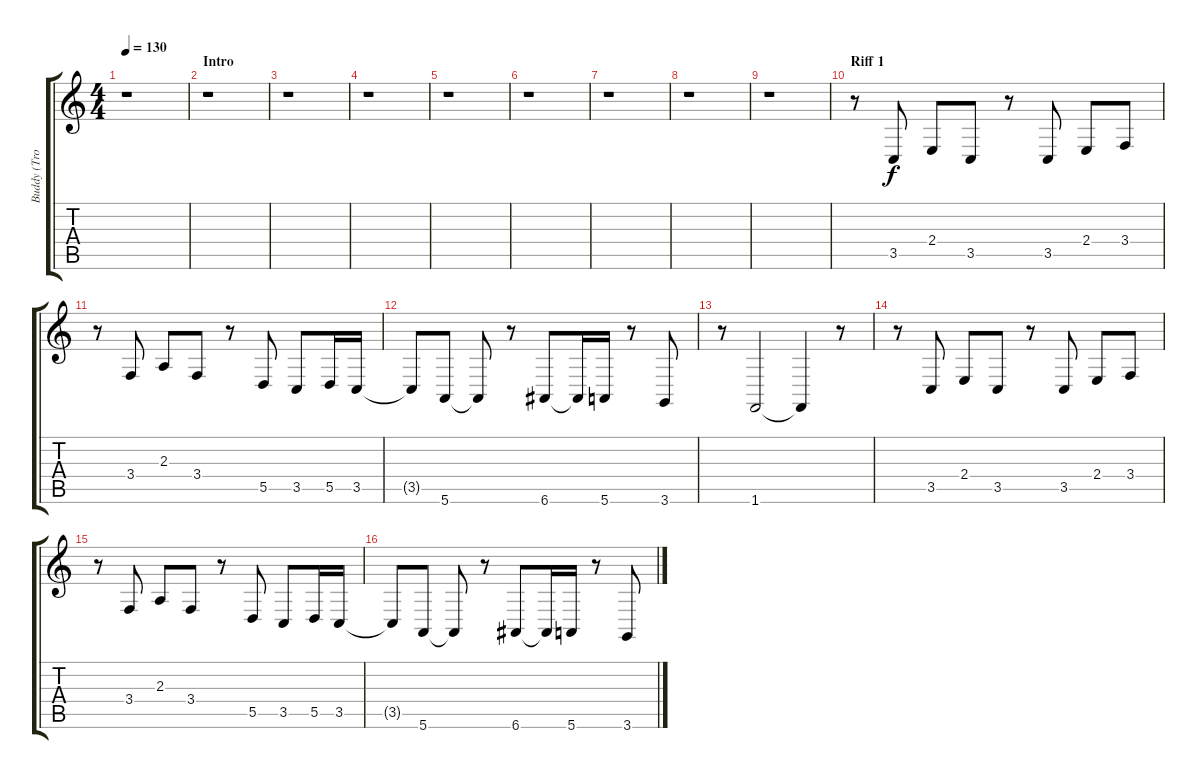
\track ("Buddy (Trombone)" "Buddy (Tro") {instrument trombone}
\staff {score tabs}
\tuning (E4 B3 G3 D3 A2 E2) {hide}
\ts (4 4)
\tempo 130
\clef g2
\ks c
r.1{dy f instrument trombone} |
\section ("" "Intro")
r.1 |
r.1 |
r.1 |
r.1 |
r.1 |
r.1 |
r.1 |
r.1 |
\section ("" "Riff 1")
r.8 3.5.8 2.4.8 3.5.8 r.8 3.5.8 2.4.8 3.4.8 |
r.8 3.4.8 2.3.8 3.4.8 r.8 5.5.8 3.5.8 5.5.16 3.5.16 |
3.5{t}.8 5.6.8 5.6{t}.8 r.8 6.6.8 6.6{t}.16 5.6.16 r.8 3.6.8 |
r.8 1.6.2 1.6{t}.4 r.8 |
r.8 3.5.8 2.4.8 3.5.8 r.8 3.5.8 2.4.8 3.4.8 |
r.8 3.4.8 2.3.8 3.4.8 r.8 5.5.8 3.5.8 5.5.16 3.5.16 |
3.5{t}.8 5.6.8 5.6{t}.8 r.8 6.6.8 6.6{t}.16 5.6.16 r.8 3.6.8
